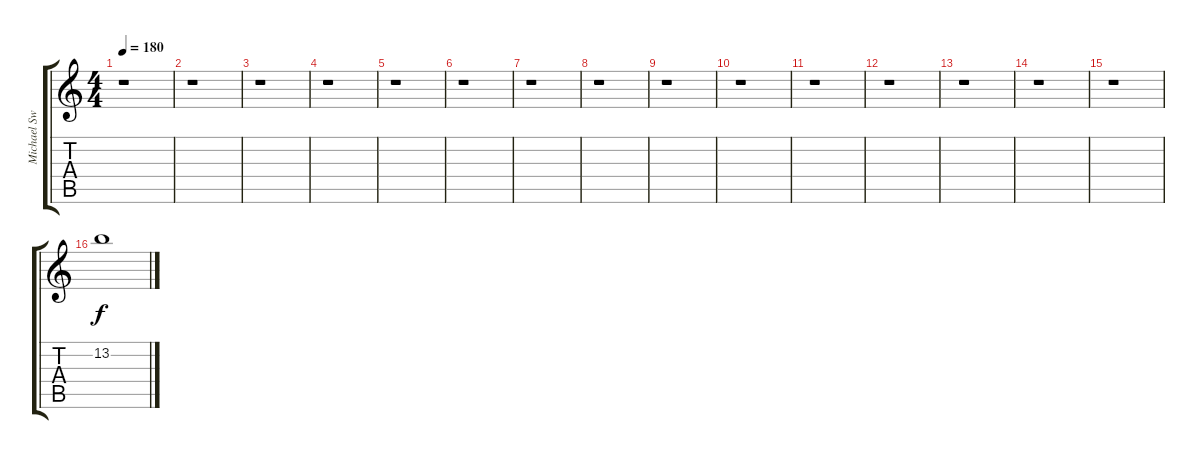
\track ("Michael Sweet Lead" "Michael Sw") {instrument distortionguitar}
\staff {score tabs}
\tuning (Eb4 Bb3 Gb3 Db3 Ab2 Eb2) {hide}
\ts (4 4)
\tempo 180
\clef g2
\ks c
r.1{dy f} |
r.1 |
r.1 |
r.1 |
r.1 |
r.1 |
r.1 |
r.1 |
r.1 |
r.1 |
r.1 |
r.1 |
r.1 |
r.1 |
r.1 |
13.2.1
